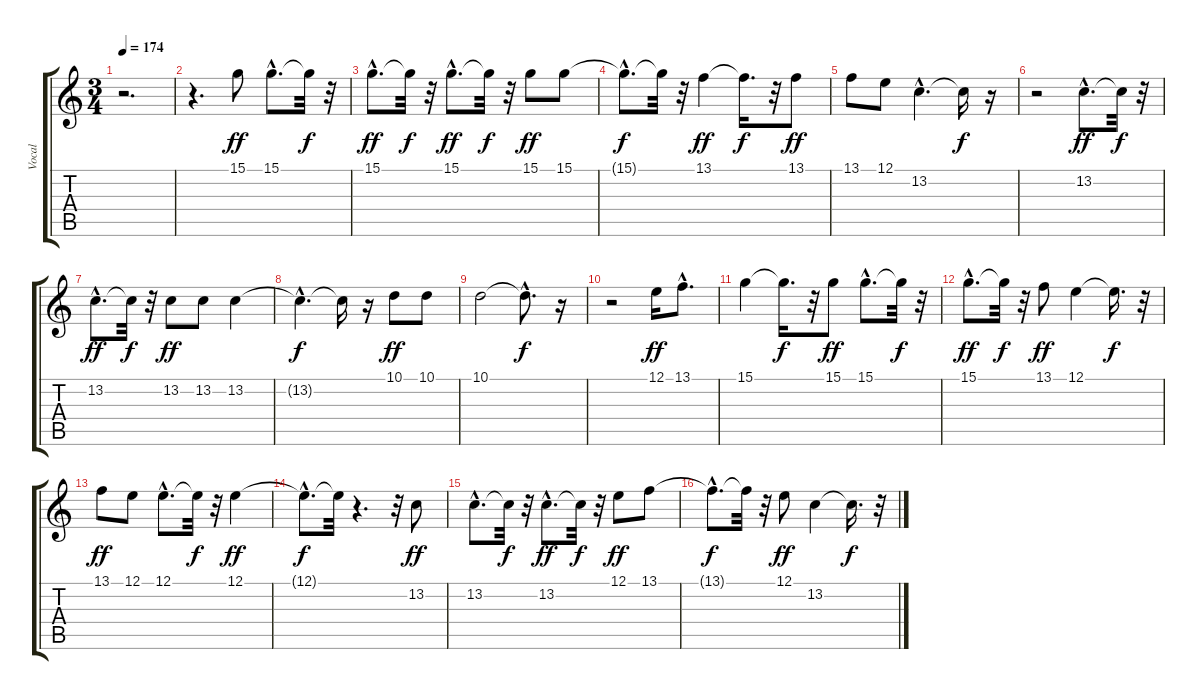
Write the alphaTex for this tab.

\track ("Vocal" "Vocal") {instrument sopranosax}
\staff {score tabs}
\tuning (E4 B3 G3 D3 A2 E2) {hide}
\ts (3 4)
\tempo 174
\clef g2
\ks c
r.2{d dy f} |
r.4{d} 15.1.8{dy ff} 15.1{hac}.8{d} 15.1{t}.32{dy f} r.32 |
15.1{hac}.8{d dy ff} 15.1{t}.32{dy f} r.32 15.1{hac}.8{d dy ff} 15.1{t}.32{dy f} r.32 15.1.8{dy ff} 15.1.8 |
15.1{hac t}.8{d dy f} 15.1{t}.32 r.32 13.1.4{dy ff} 13.1{t}.16{d dy f} r.32 13.1.8{dy ff} |
13.1.8 12.1.8 13.2{hac}.4{d} 13.2{t}.16{dy f} r.16 |
r.2 13.2{hac}.8{d dy ff} 13.2{t}.32{dy f} r.32 |
13.2{hac}.8{d dy ff} 13.2{t}.32{dy f} r.32 13.2.8{dy ff} 13.2.8 13.2.4 |
13.2{hac t}.4{d dy f} 13.2{t}.16 r.16 10.1.8{dy ff} 10.1.8 |
10.1.2 10.1{hac t}.8{d dy f} r.16 |
r.2 12.1.16{dy ff} 13.1{hac}.8{d} |
15.1.4 15.1{t}.16{d dy f} r.32 15.1.8{dy ff} 15.1{hac}.8{d} 15.1{t}.32{dy f} r.32 |
15.1{hac}.8{d dy ff} 15.1{t}.32{dy f} r.32 13.1.8{dy ff} 12.1.4 12.1{t}.16{d dy f} r.32 |
13.1.8{dy ff} 12.1.8 12.1{hac}.8{d} 12.1{t}.32{dy f} r.32 12.1.4{dy ff} |
12.1{hac t}.8{d dy f} 12.1{t}.32 r.4{d} r.32 13.2.8{dy ff} |
13.2{hac}.8{d} 13.2{t}.32{dy f} r.32 13.2{hac}.8{d dy ff} 13.2{t}.32{dy f} r.32 12.1.8{dy ff} 13.1.8 |
13.1{hac t}.8{d dy f} 13.1{t}.32 r.32 12.1.8{dy ff} 13.2.4 13.2{t}.16{d dy f} r.32
